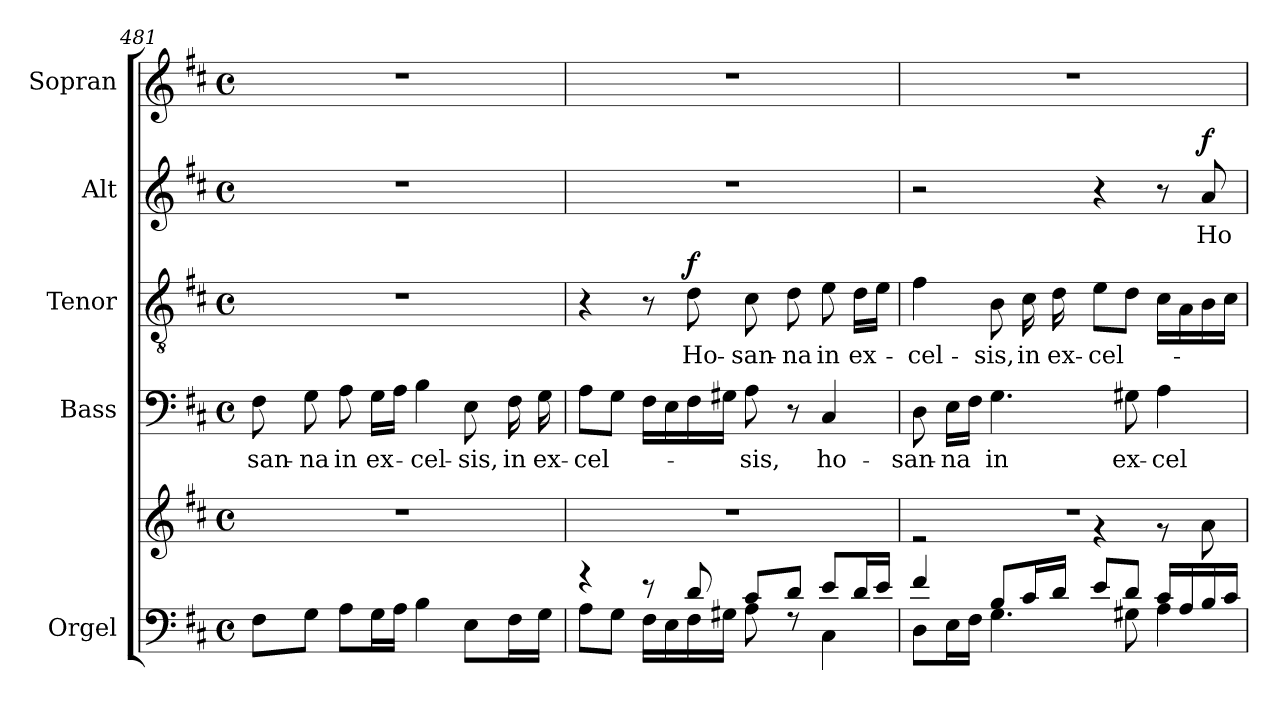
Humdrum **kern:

**kern	**kern	**kern	**text	**kern	**text	**dynam	**kern	**text	**dynam	**kern
*part5	*part5	*part4	*part4	*part3	*part3	*part3	*part2	*part2	*part2	*part1
*staff6	*staff5	*staff4	*staff4	*staff3	*staff3	*staff3	*staff2	*staff2	*staff2	*staff1
*I"Orgel	*	*I"Bass	*	*I"Tenor	*	*	*I"Alt	*	*	*I"Sopran
*I'Org.	*	*I'B	*	*I'T	*	*	*I'A	*	*	*I'S
*clefF4	*clefG2	*clefF4	*	*clefGv2	*	*	*clefG2	*	*	*clefG2
*k[f#c#]	*k[f#c#]	*k[f#c#]	*	*k[f#c#]	*	*	*k[f#c#]	*	*	*k[f#c#]
*D:	*D:	*D:	*	*D:	*	*	*D:	*	*	*D:
*M4/4	*M4/4	*M4/4	*	*M4/4	*	*	*M4/4	*	*	*M4/4
*met(c)	*met(c)	*met(c)	*	*met(c)	*	*	*met(c)	*	*	*met(c)
=481	=481	=481	=481	=481	=481	=481	=481	=481	=481	=481
!	!	!	!LO:LY:b	!	!	!	!	!	!	!
8F#\L	1r	8F#\	-san-	1r	.	.	1r	.	.	1r
!	!	!	!LO:LY:b	!	!	!	!	!	!	!
8G\J	.	8G\	-na	.	.	.	.	.	.	.
!	!	!	!LO:LY:b	!	!	!	!	!	!	!
8A\L	.	8A\	in	.	.	.	.	.	.	.
!	!	!	!LO:LY:b	!	!	!	!	!	!	!
16G\L	.	16G\LL	ex-	.	.	.	.	.	.	.
16A\JJ	.	16A\JJ	.	.	.	.	.	.	.	.
!	!	!	!LO:LY:b	!	!	!	!	!	!	!
4B\	.	4B\	-cel-	.	.	.	.	.	.	.
!	!	!	!LO:LY:b	!	!	!	!	!	!	!
8E\L	.	8E\	-sis,	.	.	.	.	.	.	.
!	!	!	!LO:LY:b	!	!	!	!	!	!	!
16F#\L	.	16F#\	in	.	.	.	.	.	.	.
!	!	!	!LO:LY:b	!	!	!	!	!	!	!
16G\JJ	.	16G\	ex-	.	.	.	.	.	.	.
=482	=482	=482	=482	=482	=482	=482	=482	=482	=482	=482
*^	*	*	*	*	*	*	*	*	*	*
!	!	!	!	!LO:LY:b	!	!	!	!	!	!	!
4rf	8A\L	1r	8A\L	-cel-	4r	.	.	1r	.	.	1r
.	8G\J	.	8G\J	.	.	.	.	.	.	.	.
8rd	16F#\LL	.	16F#\LL	.	8r	.	.	.	.	.	.
.	16E\	.	16E\	.	.	.	.	.	.	.	.
!	!	!	!	!	!	!LO:LY:b	!LO:DY:a	!	!	!	!
8d/	16F#\	.	16F#\	.	8d\	Ho-	f	.	.	.	.
.	16G#X\JJ	.	16G#X\JJ	.	.	.	.	.	.	.	.
!	!	!	!	!LO:LY:b	!	!LO:LY:b	!	!	!	!	!
8c#/L	8A\	.	8A\	-sis,	8c#\	-san-	.	.	.	.	.
!	!	!	!	!	!	!LO:LY:b	!	!	!	!	!
8d/J	8rE	.	8r	.	8d\	-na	.	.	.	.	.
!	!	!	!	!LO:LY:b	!	!LO:LY:b	!	!	!	!	!
8e/L	4C#\	.	4C#/	ho-	8e\	in	.	.	.	.	.
!	!	!	!	!	!	!LO:LY:b	!	!	!	!	!
16d/L	.	.	.	.	16d\LL	ex-	.	.	.	.	.
16e/JJ	.	.	.	.	16e\JJ	.	.	.	.	.	.
!!LO:LB:g=z
=483	=483	=483	=483	=483	=483	=483	=483	=483	=483	=483	=483
*	*	*^	*	*	*	*	*	*	*	*	*
!	!	!	!	!	!LO:LY:b	!	!LO:LY:b	!	!	!	!	!
4f#/	8D\L	1rdd	2re	8D\	-san-	4f#\	-cel-	.	2r	.	.	1r
!	!	!	!	!	!LO:LY:b	!	!	!	!	!	!	!
.	16E\L	.	.	16E\LL	-na	.	.	.	.	.	.	.
.	16F#\JJ	.	.	16F#\JJ	.	.	.	.	.	.	.	.
!	!	!	!	!	!LO:LY:b	!	!LO:LY:b	!	!	!	!	!
8B/L	4.G\	.	.	4.G\	in	8B\	-sis,	.	.	.	.	.
!	!	!	!	!	!	!	!LO:LY:b	!	!	!	!	!
16c#/L	.	.	.	.	.	16c#\	in	.	.	.	.	.
!	!	!	!	!	!	!	!LO:LY:b	!	!	!	!	!
16d/JJ	.	.	.	.	.	16d\	ex-	.	.	.	.	.
!	!	!	!	!	!	!	!LO:LY:b	!	!	!	!	!
8e/L	.	.	4rg	.	.	8e\L	-cel-	.	4r	.	.	.
!	!	!	!	!	!LO:LY:b	!	!	!	!	!	!	!
8d/J	8G#X\	.	.	8G#X\	ex-	8d\J	.	.	.	.	.	.
!	!	!	!	!	!LO:LY:b	!	!	!	!	!	!	!
16c#/LL	4A\	.	8rg	4A\	-cel-	16c#\LL	.	.	8r	.	.	.
16A/	.	.	.	.	.	16A\	.	.	.	.	.	.
!	!	!	!	!	!	!	!	!	!	!LO:LY:b	!LO:DY:a	!
16B/	.	.	8a\	.	.	16B\	.	.	8a/	Ho-	f	.
16c#/JJ	.	.	.	.	.	16c#\JJ	.	.	.	.	.	.
*v	*v	*	*	*	*	*	*	*	*	*	*	*
*	*v	*v	*	*	*	*	*	*	*	*	*
=	=	=	=	=	=	=	=	=	=	=
*-	*-	*-	*-	*-	*-	*-	*-	*-	*-	*-
